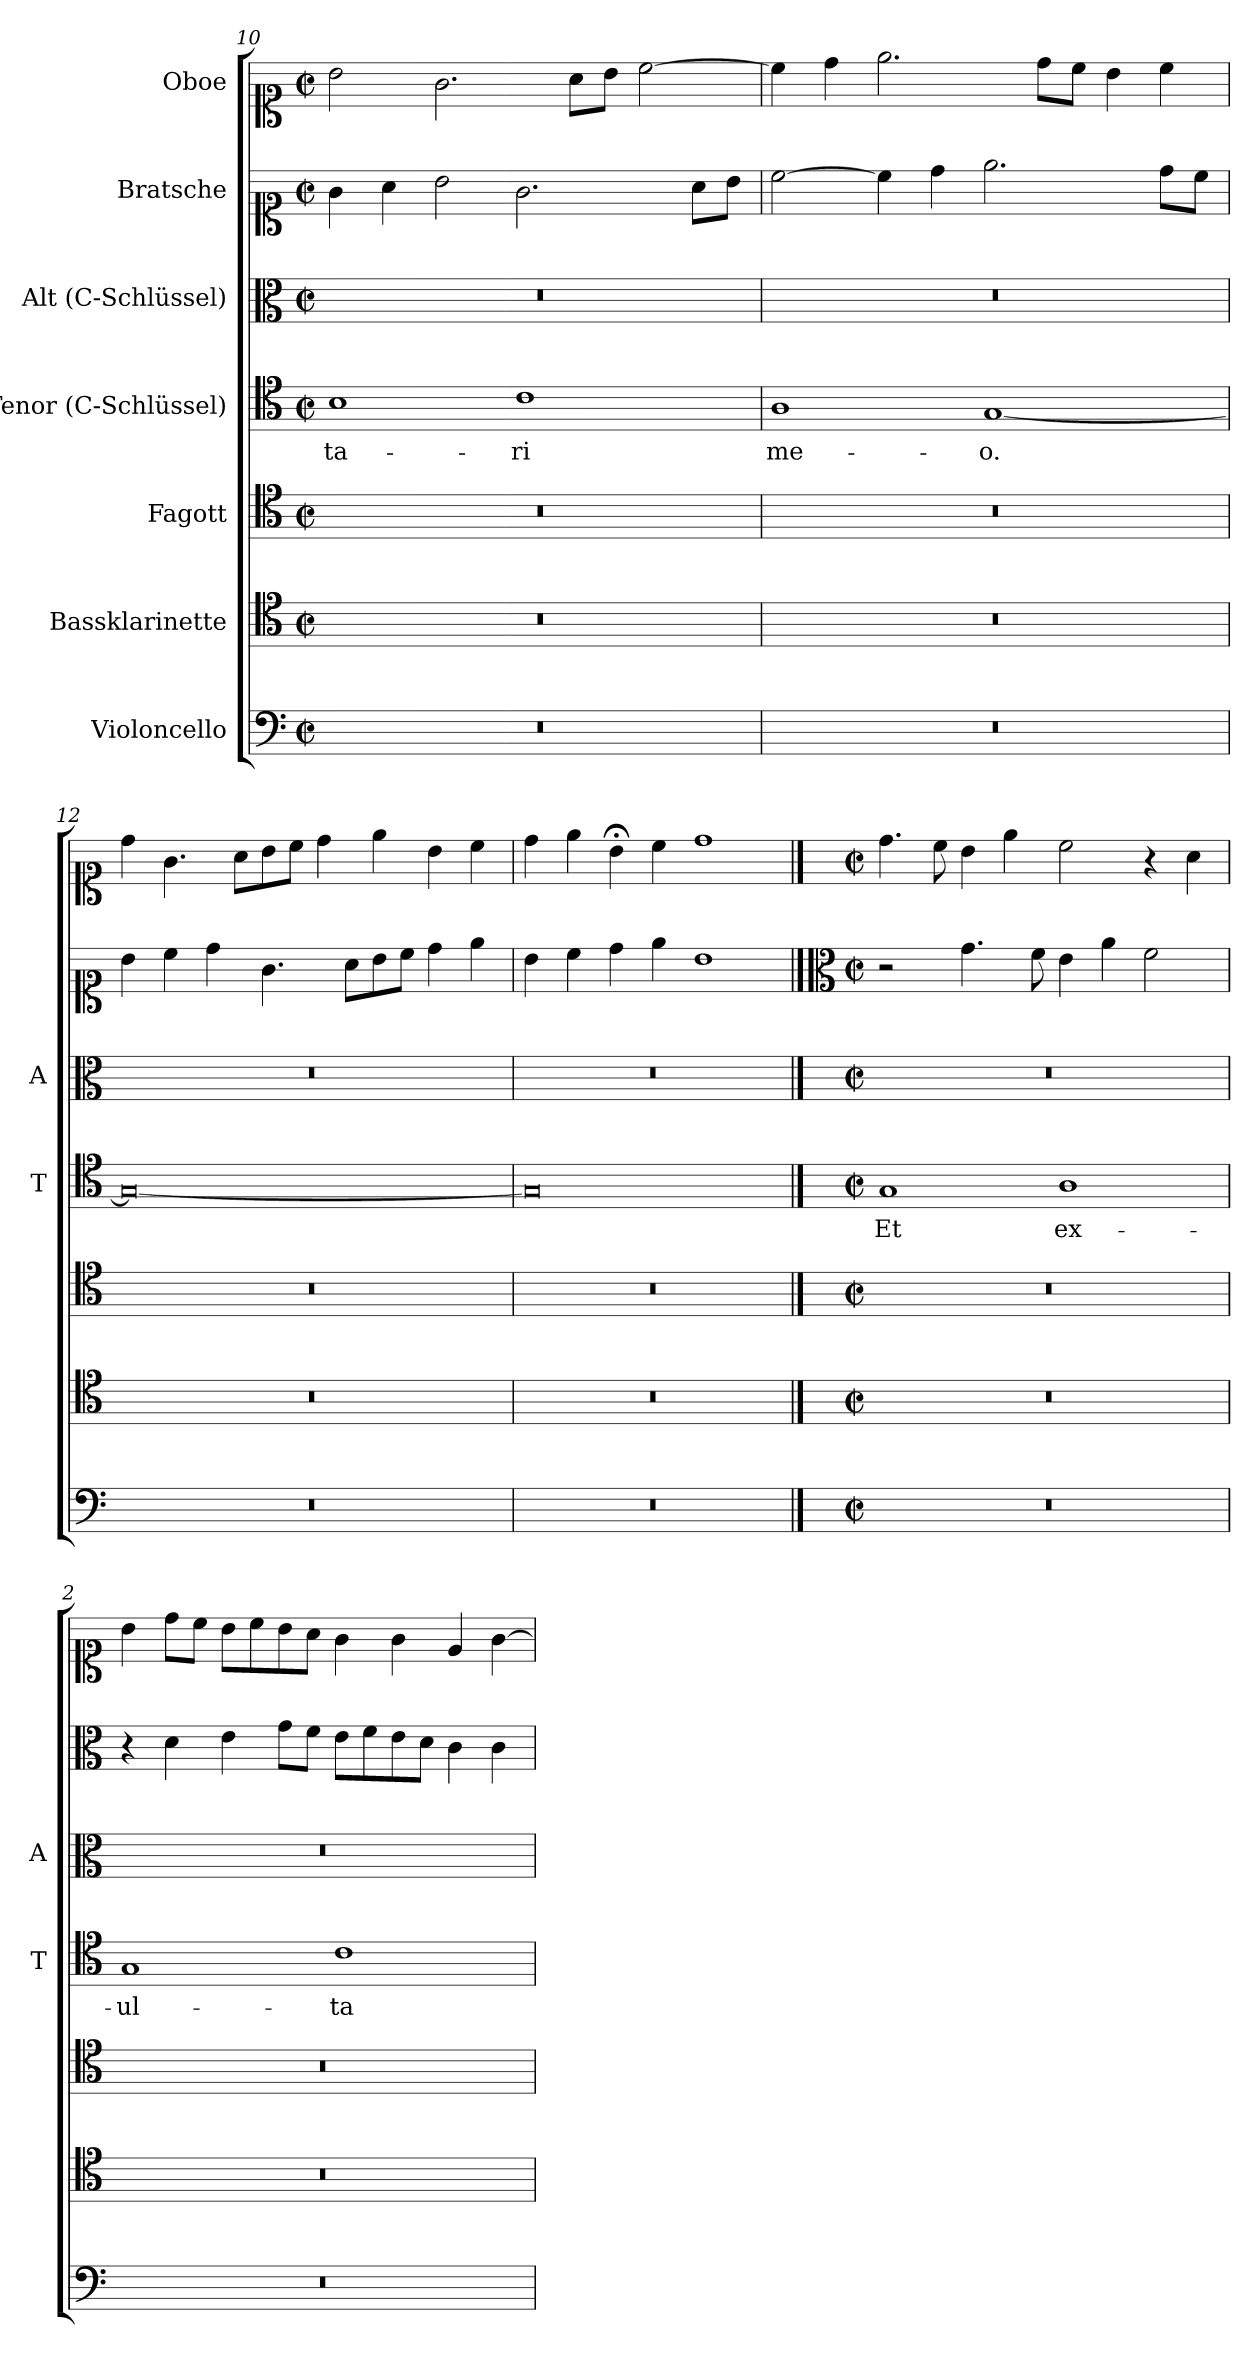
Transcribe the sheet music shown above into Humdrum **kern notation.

**kern	**kern	**kern	**kern	**text	**kern	**kern	**kern
*part7	*part6	*part5	*part4	*part4	*part3	*part2	*part1
*staff7	*staff6	*staff5	*staff4	*staff4	*staff3	*staff2	*staff1
*I"Violoncello	*I"Bassklarinette	*I"Fagott	*I"Tenor (C-Schlüssel)	*	*I"Alt (C-Schlüssel)	*I"Bratsche	*I"Oboe
*	*	*	*I'T	*	*I'A	*	*
*clefF4	*clefC4	*clefC4	*clefC4	*	*clefC3	*clefC1	*clefC1
*k[]	*k[]	*k[]	*k[]	*	*k[]	*k[]	*k[]
*M4/2	*M4/2	*M4/2	*M4/2	*	*M4/2	*M4/2	*M4/2
*met(c|)	*met(c|)	*met(c|)	*met(c|)	*	*met(c|)	*met(c|)	*met(c|)
=10	=10	=10	=10	=10	=10	=10	=10
!	!	!	!	!LO:LY:b	!	!	!
0r	0r	0r	1B	-ta-	0r	4g\	2b\
.	.	.	.	.	.	4a\	.
.	.	.	.	.	.	2b\	2.g\
!	!	!	!	!LO:LY:b	!	!	!
.	.	.	1c	-ri	.	2.g\	.
.	.	.	.	.	.	.	8a\L
.	.	.	.	.	.	.	8b\J
.	.	.	.	.	.	.	[2cc\
.	.	.	.	.	.	8a\L	.
.	.	.	.	.	.	8b\J	.
=11	=11	=11	=11	=11	=11	=11	=11
!	!	!	!	!LO:LY:b	!	!	!
0r	0r	0r	1A	me-	0r	[2cc\	4cc\]
.	.	.	.	.	.	.	4dd\
.	.	.	.	.	.	4cc\]	2.ee\
.	.	.	.	.	.	4dd\	.
!	!	!	!	!LO:LY:b	!	!	!
.	.	.	[1G	-o.	.	2.ee\	.
.	.	.	.	.	.	.	8dd\L
.	.	.	.	.	.	.	8cc\J
.	.	.	.	.	.	.	4b\
.	.	.	.	.	.	8dd\L	4cc\
.	.	.	.	.	.	8cc\J	.
=12	=12	=12	=12	=12	=12	=12	=12
0r	0r	0r	0G_	.	0r	4b\	4dd\
.	.	.	.	.	.	4cc\	4.g\
.	.	.	.	.	.	4dd\	.
.	.	.	.	.	.	.	8a\L
.	.	.	.	.	.	4.g\	8b\
.	.	.	.	.	.	.	8cc\J
.	.	.	.	.	.	.	4dd\
.	.	.	.	.	.	8a\L	.
.	.	.	.	.	.	8b\	4ee\
.	.	.	.	.	.	8cc\J	.
.	.	.	.	.	.	4dd\	4b\
.	.	.	.	.	.	4ee\	4cc\
=13	=13	=13	=13	=13	=13	=13	=13
0r	0r	0r	0G]	.	0r	4b\	4dd\
.	.	.	.	.	.	4cc\	4ee\
.	.	.	.	.	.	4dd\	4b;<\
.	.	.	.	.	.	4ee\	4cc\
.	.	.	.	.	.	1b	1dd
!!LO:PB:g=z
==1	==1	==1	==1	==1	==1	==1	==1
*	*	*	*	*	*	*clefC3	*
*M4/2	*M4/2	*M4/2	*M4/2	*	*M4/2	*M4/2	*M4/2
*met(c|)	*met(c|)	*met(c|)	*met(c|)	*	*met(c|)	*met(c|)	*met(c|)
!	!	!	!	!LO:LY:b	!	!	!
0r	0r	0r	1G	Et	0r	2r	4.dd\
.	.	.	.	.	.	.	8cc\
.	.	.	.	.	.	4.g\	4b\
.	.	.	.	.	.	.	4ee\
.	.	.	.	.	.	8f\	.
!	!	!	!	!LO:LY:b	!	!	!
.	.	.	1A	ex-	.	4e\	2cc\
.	.	.	.	.	.	4a\	.
.	.	.	.	.	.	2f\	4r
.	.	.	.	.	.	.	4a\
=2	=2	=2	=2	=2	=2	=2	=2
!	!	!	!	!LO:LY:b	!	!	!
0r	0r	0r	1G	-ul-	0r	4r	4b\
.	.	.	.	.	.	4d\	8dd\L
.	.	.	.	.	.	.	8cc\J
.	.	.	.	.	.	4e\	8b\L
.	.	.	.	.	.	.	8cc\
.	.	.	.	.	.	8g\L	8b\
.	.	.	.	.	.	8f\J	8a\J
!	!	!	!	!LO:LY:b	!	!	!
.	.	.	1c	-ta-	.	8e\L	4g\
.	.	.	.	.	.	8f\	.
.	.	.	.	.	.	8e\	4g\
.	.	.	.	.	.	8d\J	.
.	.	.	.	.	.	4c\	4e/
.	.	.	.	.	.	4c\	[4g\
=	=	=	=	=	=	=	=
*-	*-	*-	*-	*-	*-	*-	*-
